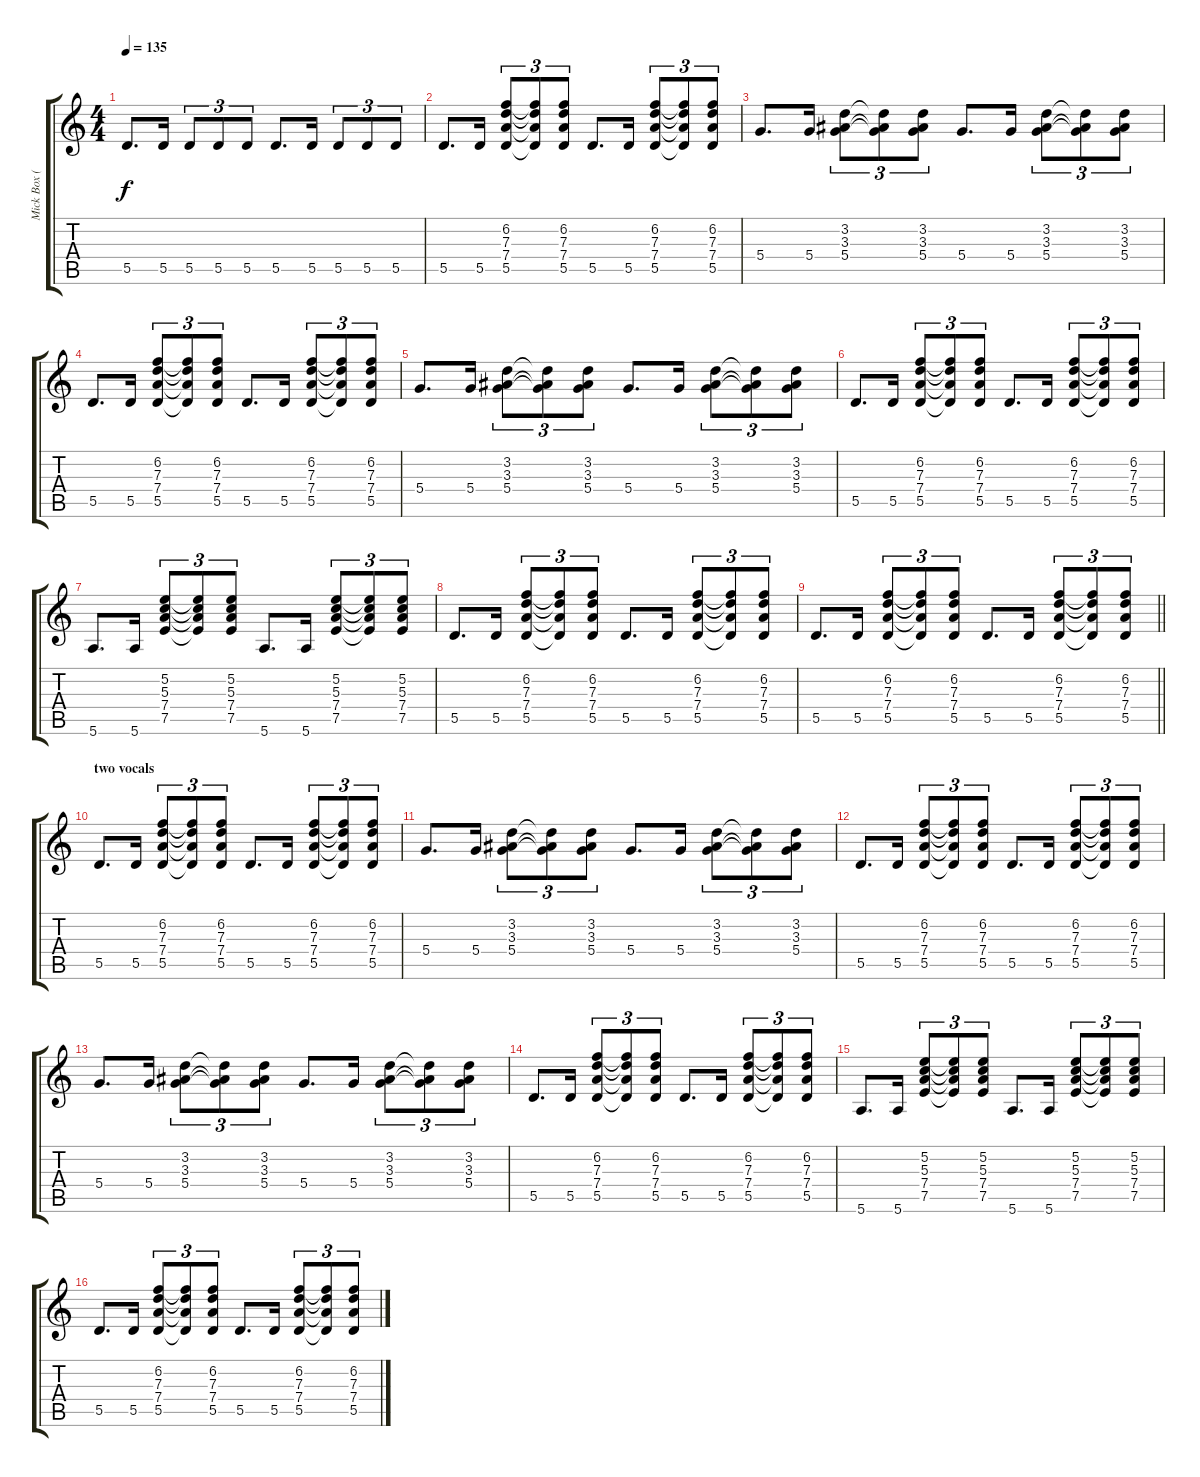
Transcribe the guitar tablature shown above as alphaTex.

\track ("Mick Box (rhytm)" "Mick Box (") {instrument overdrivenguitar}
\staff {score tabs}
\tuning (E4 B3 G3 D3 A2 E2) {hide}
\ts (4 4)
\tempo 135
\clef g2
\ks c
5.5.8{d dy f} 5.5.16 5.5.8{tu (3 2)} 5.5.8{tu (3 2)} 5.5.8{tu (3 2)} 5.5.8{d} 5.5.16 5.5.8{tu (3 2)} 5.5.8{tu (3 2)} 5.5.8{tu (3 2)} |
5.5.8{d} 5.5.16 (6.2 7.3 7.4 5.5).8{tu (3 2)} (6.2{t} 7.3{t} 7.4{t} 5.5{t}).8{tu (3 2)} (6.2 7.3 7.4 5.5).8{tu (3 2)} 5.5.8{d} 5.5.16 (6.2 7.3 7.4 5.5).8{tu (3 2)} (6.2{t} 7.3{t} 7.4{t} 5.5{t}).8{tu (3 2)} (6.2 7.3 7.4 5.5).8{tu (3 2)} |
5.4.8{d} 5.4.16 (3.2 3.3 5.4).8{tu (3 2)} (3.2{t} 3.3{t} 5.4{t}).8{tu (3 2)} (3.2 3.3 5.4).8{tu (3 2)} 5.4.8{d} 5.4.16 (3.2 3.3 5.4).8{tu (3 2)} (3.2{t} 3.3{t} 5.4{t}).8{tu (3 2)} (3.2 3.3 5.4).8{tu (3 2)} |
5.5.8{d} 5.5.16 (6.2 7.3 7.4 5.5).8{tu (3 2)} (6.2{t} 7.3{t} 7.4{t} 5.5{t}).8{tu (3 2)} (6.2 7.3 7.4 5.5).8{tu (3 2)} 5.5.8{d} 5.5.16 (6.2 7.3 7.4 5.5).8{tu (3 2)} (6.2{t} 7.3{t} 7.4{t} 5.5{t}).8{tu (3 2)} (6.2 7.3 7.4 5.5).8{tu (3 2)} |
5.4.8{d} 5.4.16 (3.2 3.3 5.4).8{tu (3 2)} (3.2{t} 3.3{t} 5.4{t}).8{tu (3 2)} (3.2 3.3 5.4).8{tu (3 2)} 5.4.8{d} 5.4.16 (3.2 3.3 5.4).8{tu (3 2)} (3.2{t} 3.3{t} 5.4{t}).8{tu (3 2)} (3.2 3.3 5.4).8{tu (3 2)} |
5.5.8{d} 5.5.16 (6.2 7.3 7.4 5.5).8{tu (3 2)} (6.2{t} 7.3{t} 7.4{t} 5.5{t}).8{tu (3 2)} (6.2 7.3 7.4 5.5).8{tu (3 2)} 5.5.8{d} 5.5.16 (6.2 7.3 7.4 5.5).8{tu (3 2)} (6.2{t} 7.3{t} 7.4{t} 5.5{t}).8{tu (3 2)} (6.2 7.3 7.4 5.5).8{tu (3 2)} |
5.6.8{d} 5.6.16 (5.2 5.3 7.4 7.5).8{tu (3 2)} (5.2{t} 5.3{t} 7.4{t} 7.5{t}).8{tu (3 2)} (5.2 5.3 7.4 7.5).8{tu (3 2)} 5.6.8{d} 5.6.16 (5.2 5.3 7.4 7.5).8{tu (3 2)} (5.2{t} 5.3{t} 7.4{t} 7.5{t}).8{tu (3 2)} (5.2 5.3 7.4 7.5).8{tu (3 2)} |
5.5.8{d} 5.5.16 (6.2 7.3 7.4 5.5).8{tu (3 2)} (6.2{t} 7.3{t} 7.4{t} 5.5{t}).8{tu (3 2)} (6.2 7.3 7.4 5.5).8{tu (3 2)} 5.5.8{d} 5.5.16 (6.2 7.3 7.4 5.5).8{tu (3 2)} (6.2{t} 7.3{t} 7.4{t} 5.5{t}).8{tu (3 2)} (6.2 7.3 7.4 5.5).8{tu (3 2)} |
\barLineRight lightlight
5.5.8{d} 5.5.16 (6.2 7.3 7.4 5.5).8{tu (3 2)} (6.2{t} 7.3{t} 7.4{t} 5.5{t}).8{tu (3 2)} (6.2 7.3 7.4 5.5).8{tu (3 2)} 5.5.8{d} 5.5.16 (6.2 7.3 7.4 5.5).8{tu (3 2)} (6.2{t} 7.3{t} 7.4{t} 5.5{t}).8{tu (3 2)} (6.2 7.3 7.4 5.5).8{tu (3 2)} |
\section ("" "two vocals")
5.5.8{d} 5.5.16 (6.2 7.3 7.4 5.5).8{tu (3 2)} (6.2{t} 7.3{t} 7.4{t} 5.5{t}).8{tu (3 2)} (6.2 7.3 7.4 5.5).8{tu (3 2)} 5.5.8{d} 5.5.16 (6.2 7.3 7.4 5.5).8{tu (3 2)} (6.2{t} 7.3{t} 7.4{t} 5.5{t}).8{tu (3 2)} (6.2 7.3 7.4 5.5).8{tu (3 2)} |
5.4.8{d} 5.4.16 (3.2 3.3 5.4).8{tu (3 2)} (3.2{t} 3.3{t} 5.4{t}).8{tu (3 2)} (3.2 3.3 5.4).8{tu (3 2)} 5.4.8{d} 5.4.16 (3.2 3.3 5.4).8{tu (3 2)} (3.2{t} 3.3{t} 5.4{t}).8{tu (3 2)} (3.2 3.3 5.4).8{tu (3 2)} |
5.5.8{d} 5.5.16 (6.2 7.3 7.4 5.5).8{tu (3 2)} (6.2{t} 7.3{t} 7.4{t} 5.5{t}).8{tu (3 2)} (6.2 7.3 7.4 5.5).8{tu (3 2)} 5.5.8{d} 5.5.16 (6.2 7.3 7.4 5.5).8{tu (3 2)} (6.2{t} 7.3{t} 7.4{t} 5.5{t}).8{tu (3 2)} (6.2 7.3 7.4 5.5).8{tu (3 2)} |
5.4.8{d} 5.4.16 (3.2 3.3 5.4).8{tu (3 2)} (3.2{t} 3.3{t} 5.4{t}).8{tu (3 2)} (3.2 3.3 5.4).8{tu (3 2)} 5.4.8{d} 5.4.16 (3.2 3.3 5.4).8{tu (3 2)} (3.2{t} 3.3{t} 5.4{t}).8{tu (3 2)} (3.2 3.3 5.4).8{tu (3 2)} |
5.5.8{d} 5.5.16 (6.2 7.3 7.4 5.5).8{tu (3 2)} (6.2{t} 7.3{t} 7.4{t} 5.5{t}).8{tu (3 2)} (6.2 7.3 7.4 5.5).8{tu (3 2)} 5.5.8{d} 5.5.16 (6.2 7.3 7.4 5.5).8{tu (3 2)} (6.2{t} 7.3{t} 7.4{t} 5.5{t}).8{tu (3 2)} (6.2 7.3 7.4 5.5).8{tu (3 2)} |
5.6.8{d} 5.6.16 (5.2 5.3 7.4 7.5).8{tu (3 2)} (5.2{t} 5.3{t} 7.4{t} 7.5{t}).8{tu (3 2)} (5.2 5.3 7.4 7.5).8{tu (3 2)} 5.6.8{d} 5.6.16 (5.2 5.3 7.4 7.5).8{tu (3 2)} (5.2{t} 5.3{t} 7.4{t} 7.5{t}).8{tu (3 2)} (5.2 5.3 7.4 7.5).8{tu (3 2)} |
5.5.8{d} 5.5.16 (6.2 7.3 7.4 5.5).8{tu (3 2)} (6.2{t} 7.3{t} 7.4{t} 5.5{t}).8{tu (3 2)} (6.2 7.3 7.4 5.5).8{tu (3 2)} 5.5.8{d} 5.5.16 (6.2 7.3 7.4 5.5).8{tu (3 2)} (6.2{t} 7.3{t} 7.4{t} 5.5{t}).8{tu (3 2)} (6.2 7.3 7.4 5.5).8{tu (3 2)}
